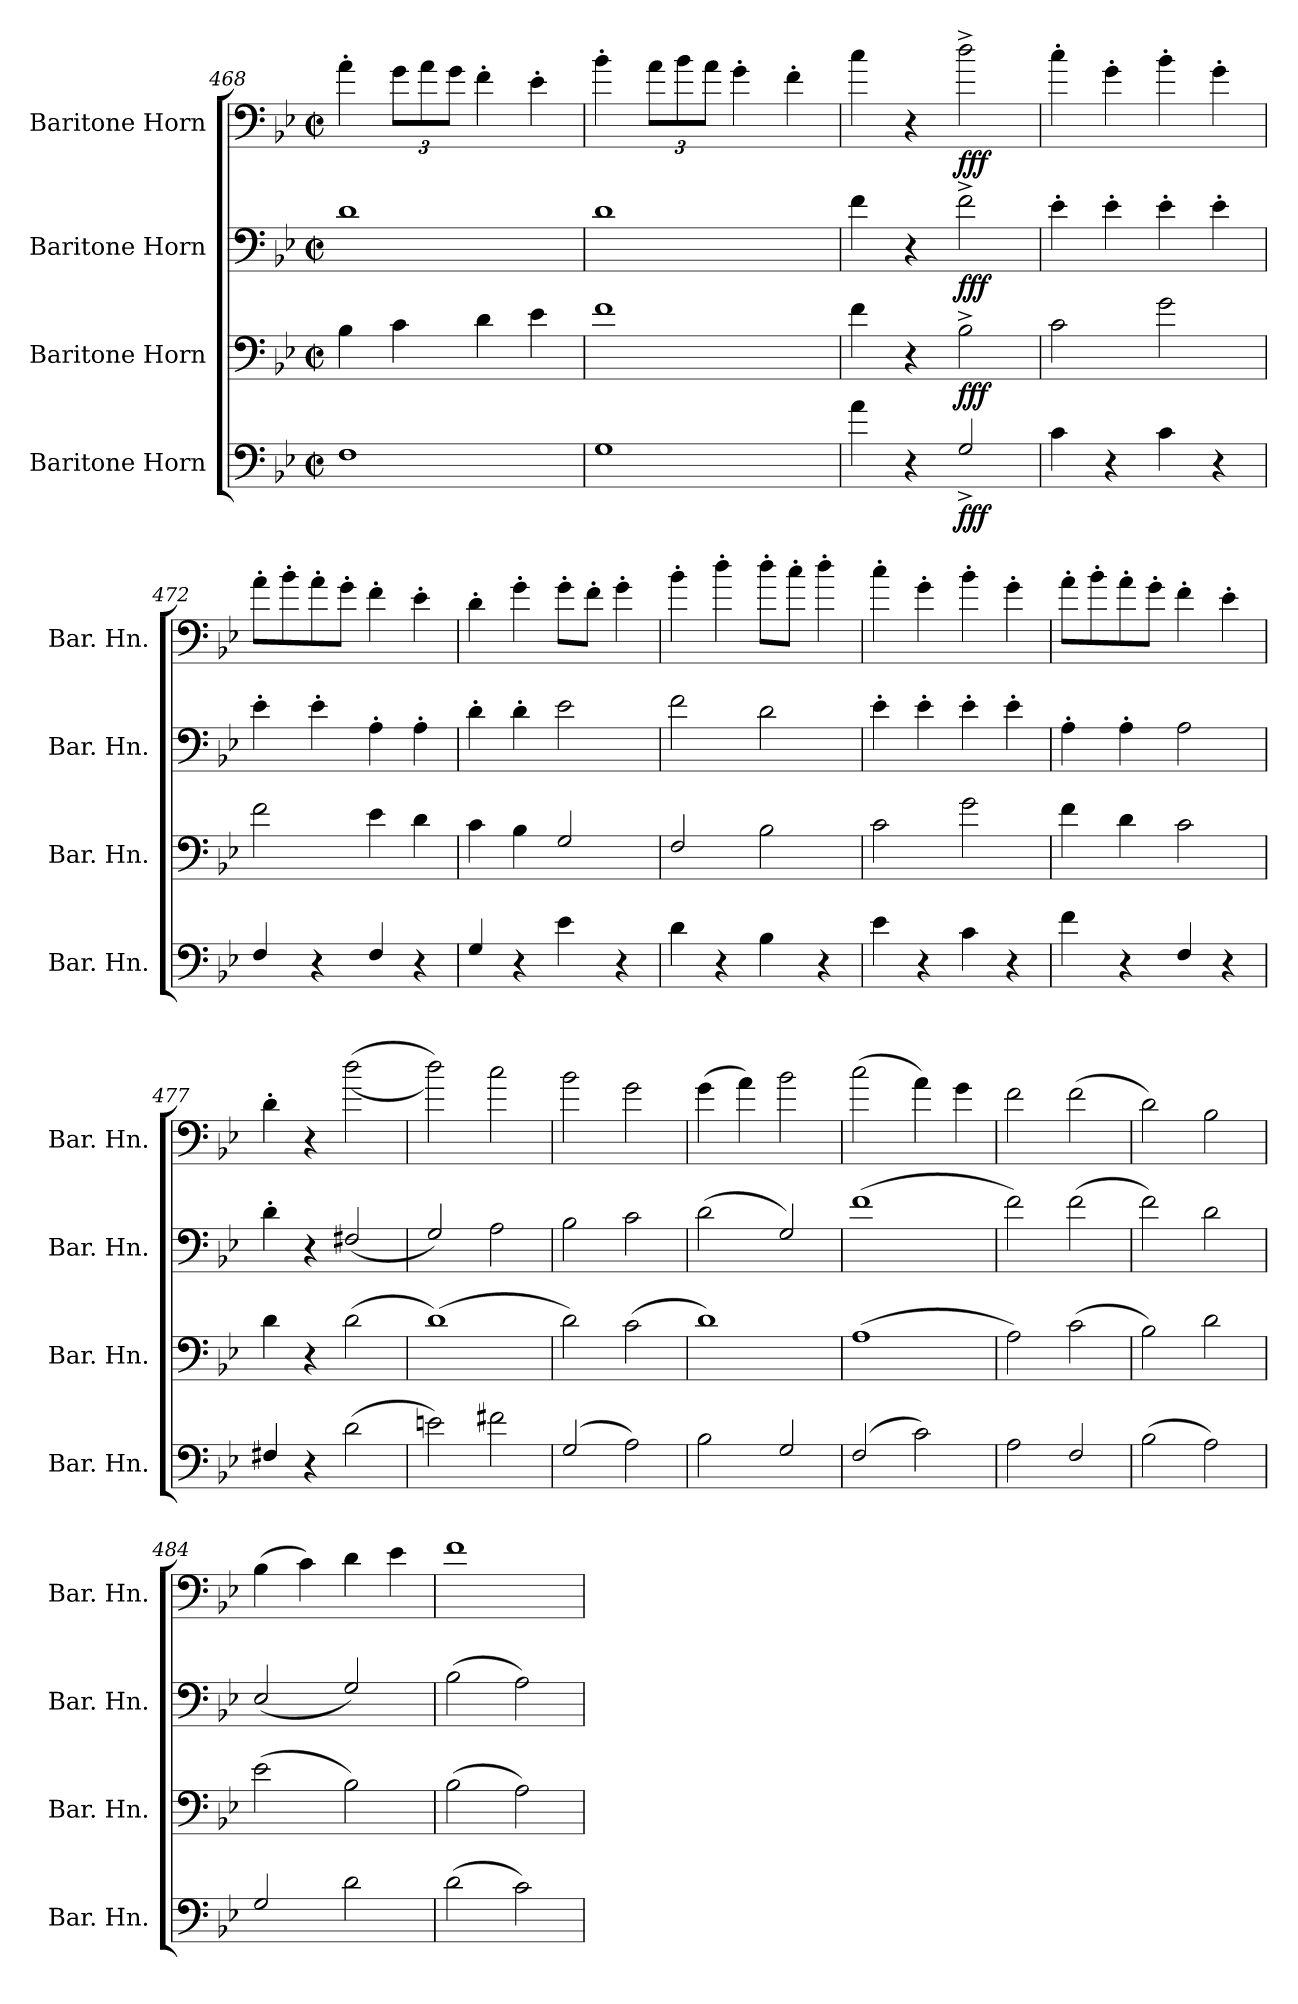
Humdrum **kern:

**kern	**dynam	**kern	**dynam	**kern	**dynam	**kern	**dynam
*part4	*part4	*part3	*part3	*part2	*part2	*part1	*part1
*staff4	*staff4	*staff3	*staff3	*staff2	*staff2	*staff1	*staff1
*I"Baritone Horn	*	*I"Baritone Horn	*	*I"Baritone Horn	*	*I"Baritone Horn	*
*I'Bar. Hn.	*	*I'Bar. Hn.	*	*I'Bar. Hn.	*	*I'Bar. Hn.	*
*clefF4	*	*clefF4	*	*clefF4	*	*clefF4	*
*ITrd4c7	*	*ITrd4c7	*	*ITrd4c7	*	*ITrd4c7	*
*k[b-e-a-]	*	*k[b-e-a-]	*	*k[b-e-a-]	*	*k[b-e-a-]	*
*E-:	*	*E-:	*	*E-:	*	*E-:	*
*M2/2	*	*M2/2	*	*M2/2	*	*M2/2	*
*met(c|)	*	*met(c|)	*	*met(c|)	*	*met(c|)	*
=468	=468	=468	=468	=468	=468	=468	=468
1BB-	.	4E-\	.	1G	.	4d'\	.
*	*	*	*	*	*	*Xbrackettup	*
.	.	4F\	.	.	.	12c\L	.
.	.	.	.	.	.	12d\	.
.	.	.	.	.	.	12c\J	.
.	.	4G\	.	.	.	4B-'\	.
.	.	4A-\	.	.	.	4A-'\	.
!!LO:PB:g=z
=469	=469	=469	=469	=469	=469	=469	=469
1C	.	1B-	.	1G	.	4e-'\	.
.	.	.	.	.	.	12d\L	.
.	.	.	.	.	.	12e-\	.
.	.	.	.	.	.	12d\J	.
.	.	.	.	.	.	4c'\	.
.	.	.	.	.	.	4B-'\	.
!!LO:PB:g=z
=470	=470	=470	=470	=470	=470	=470	=470
4d\	.	4B-\	.	4B-\	.	4f\	.
4r	.	4r	.	4r	.	4r	.
!	!LO:DY:b	!	!LO:DY:b	!	!LO:DY:b	!	!LO:DY:b
2C^/	fff	2E-^\	fff	2B-^\	fff	2g^\	fff
=471	=471	=471	=471	=471	=471	=471	=471
4F\	.	2F\	.	4A-'\	.	4f'\	.
4r	.	.	.	4A-'\	.	4c'\	.
4F\	.	2c\	.	4A-'\	.	4e-'\	.
4r	.	.	.	4A-'\	.	4c'\	.
=472	=472	=472	=472	=472	=472	=472	=472
4BB-/	.	2B-\	.	4A-'\	.	8d'\L	.
.	.	.	.	.	.	8e-'\	.
4r	.	.	.	4A-'\	.	8d'\	.
.	.	.	.	.	.	8c'\J	.
4BB-/	.	4A-\	.	4D'\	.	4B-'\	.
4r	.	4G\	.	4D'\	.	4A-'\	.
=473	=473	=473	=473	=473	=473	=473	=473
4C/	.	4F\	.	4G'\	.	4G'\	.
4r	.	4E-\	.	4G'\	.	4c'\	.
4A-\	.	2C/	.	2A-\	.	8c'\L	.
.	.	.	.	.	.	8B-'\J	.
4r	.	.	.	.	.	4c'\	.
=474	=474	=474	=474	=474	=474	=474	=474
4G\	.	2BB-/	.	2B-\	.	4e-'\	.
4r	.	.	.	.	.	4g'\	.
4E-\	.	2E-\	.	2G\	.	8g'\L	.
.	.	.	.	.	.	8f'\J	.
4r	.	.	.	.	.	4g'\	.
=475	=475	=475	=475	=475	=475	=475	=475
4A-\	.	2F\	.	4A-'\	.	4f'\	.
4r	.	.	.	4A-'\	.	4c'\	.
4F\	.	2c\	.	4A-'\	.	4e-'\	.
4r	.	.	.	4A-'\	.	4c'\	.
=476	=476	=476	=476	=476	=476	=476	=476
4B-\	.	4B-\	.	4D'\	.	8d'\L	.
.	.	.	.	.	.	8e-'\	.
4r	.	4G\	.	4D'\	.	8d'\	.
.	.	.	.	.	.	8c'\J	.
4BB-/	.	2F\	.	2D\	.	4B-'\	.
4r	.	.	.	.	.	4A-'\	.
!!LO:PB:g=z
=477	=477	=477	=477	=477	=477	=477	=477
4BBn/	.	4G\	.	4G'\	.	4G'\	.
4r	.	4r	.	4r	.	4r	.
(2G\	.	(2G\	.	(2BBn/	.	((2g\	.
=478	=478	=478	=478	=478	=478	=478	=478
2An\)	.	(1G)	.	2C/)	.	2g\))	.
2Bn\	.	.	.	2D\	.	2f\	.
=479	=479	=479	=479	=479	=479	=479	=479
(2C/	.	2G\)	.	2E-\	.	2e-\	.
2D\)	.	(2F\	.	2F\	.	2c\	.
=480	=480	=480	=480	=480	=480	=480	=480
2E-\	.	1G)	.	(2G\	.	(4c\	.
.	.	.	.	.	.	4d\)	.
2C/	.	.	.	2C/)	.	2e-\	.
=481	=481	=481	=481	=481	=481	=481	=481
(2BB-/	.	(1D	.	(1B-	.	(2f\	.
2F\)	.	.	.	.	.	4d\)	.
.	.	.	.	.	.	4c\	.
=482	=482	=482	=482	=482	=482	=482	=482
2D\	.	2D\)	.	2B-\)	.	2B-\	.
2BB-/	.	(2F\	.	(2B-\	.	(2B-\	.
=483	=483	=483	=483	=483	=483	=483	=483
(2E-\	.	2E-\)	.	2B-\)	.	2G\)	.
2D\)	.	2G\	.	2G\	.	2E-\	.
=484	=484	=484	=484	=484	=484	=484	=484
2C/	.	(2A-\	.	(2AA-/	.	(4E-\	.
.	.	.	.	.	.	4F\)	.
2G\	.	2E-\)	.	2C/)	.	4G\	.
.	.	.	.	.	.	4A-\	.
=485	=485	=485	=485	=485	=485	=485	=485
(2G\	.	(2E-\	.	(2E-\	.	1B-	.
2F\)	.	2D\)	.	2D\)	.	.	.
=	=	=	=	=	=	=	=
*-	*-	*-	*-	*-	*-	*-	*-
